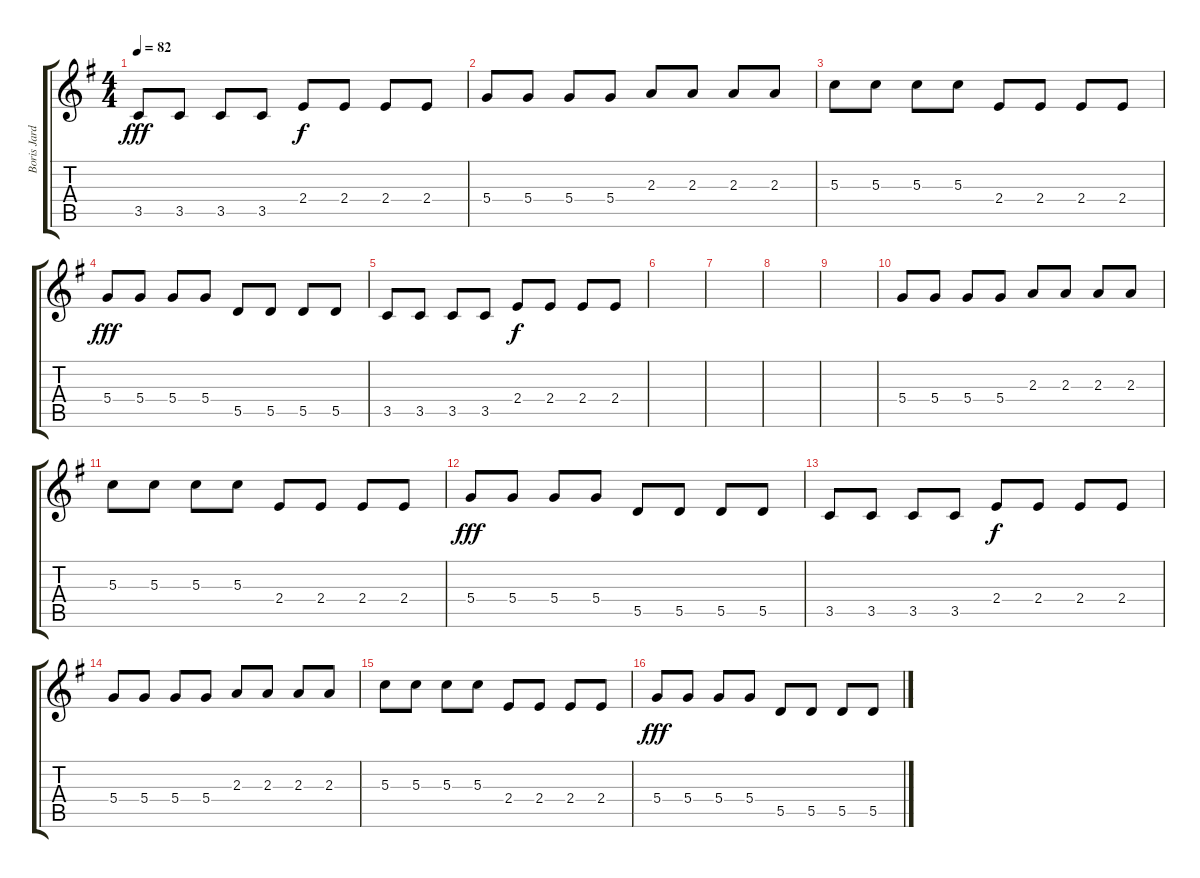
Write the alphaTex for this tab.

\track ("Boris Jardel (guitare)" "Boris Jard") {instrument overdrivenguitar}
\staff {score tabs}
\tuning (E4 B3 G3 D3 A2 E2) {hide}
\ts (4 4)
\tempo 82
\clef g2
\ks g
3.5.8{dy fff} 3.5.8 3.5.8 3.5.8 2.4.8{dy f} 2.4.8 2.4.8 2.4.8 |
5.4.8 5.4.8 5.4.8 5.4.8 2.3.8 2.3.8 2.3.8 2.3.8 |
5.3.8 5.3.8 5.3.8 5.3.8 2.4.8 2.4.8 2.4.8 2.4.8 |
5.4.8{dy fff} 5.4.8 5.4.8 5.4.8 5.5.8 5.5.8 5.5.8 5.5.8 |
3.5.8 3.5.8 3.5.8 3.5.8 2.4.8{dy f} 2.4.8 2.4.8 2.4.8 |
|
|
|
|
5.4.8{volume 11} 5.4.8 5.4.8 5.4.8 2.3.8 2.3.8 2.3.8 2.3.8 |
5.3.8 5.3.8 5.3.8 5.3.8 2.4.8 2.4.8 2.4.8 2.4.8 |
5.4.8{dy fff} 5.4.8 5.4.8 5.4.8 5.5.8 5.5.8 5.5.8 5.5.8 |
3.5.8 3.5.8 3.5.8 3.5.8 2.4.8{dy f} 2.4.8 2.4.8 2.4.8 |
5.4.8 5.4.8 5.4.8 5.4.8 2.3.8 2.3.8 2.3.8 2.3.8 |
5.3.8 5.3.8 5.3.8 5.3.8 2.4.8 2.4.8 2.4.8 2.4.8 |
5.4.8{dy fff} 5.4.8 5.4.8 5.4.8 5.5.8 5.5.8 5.5.8 5.5.8
